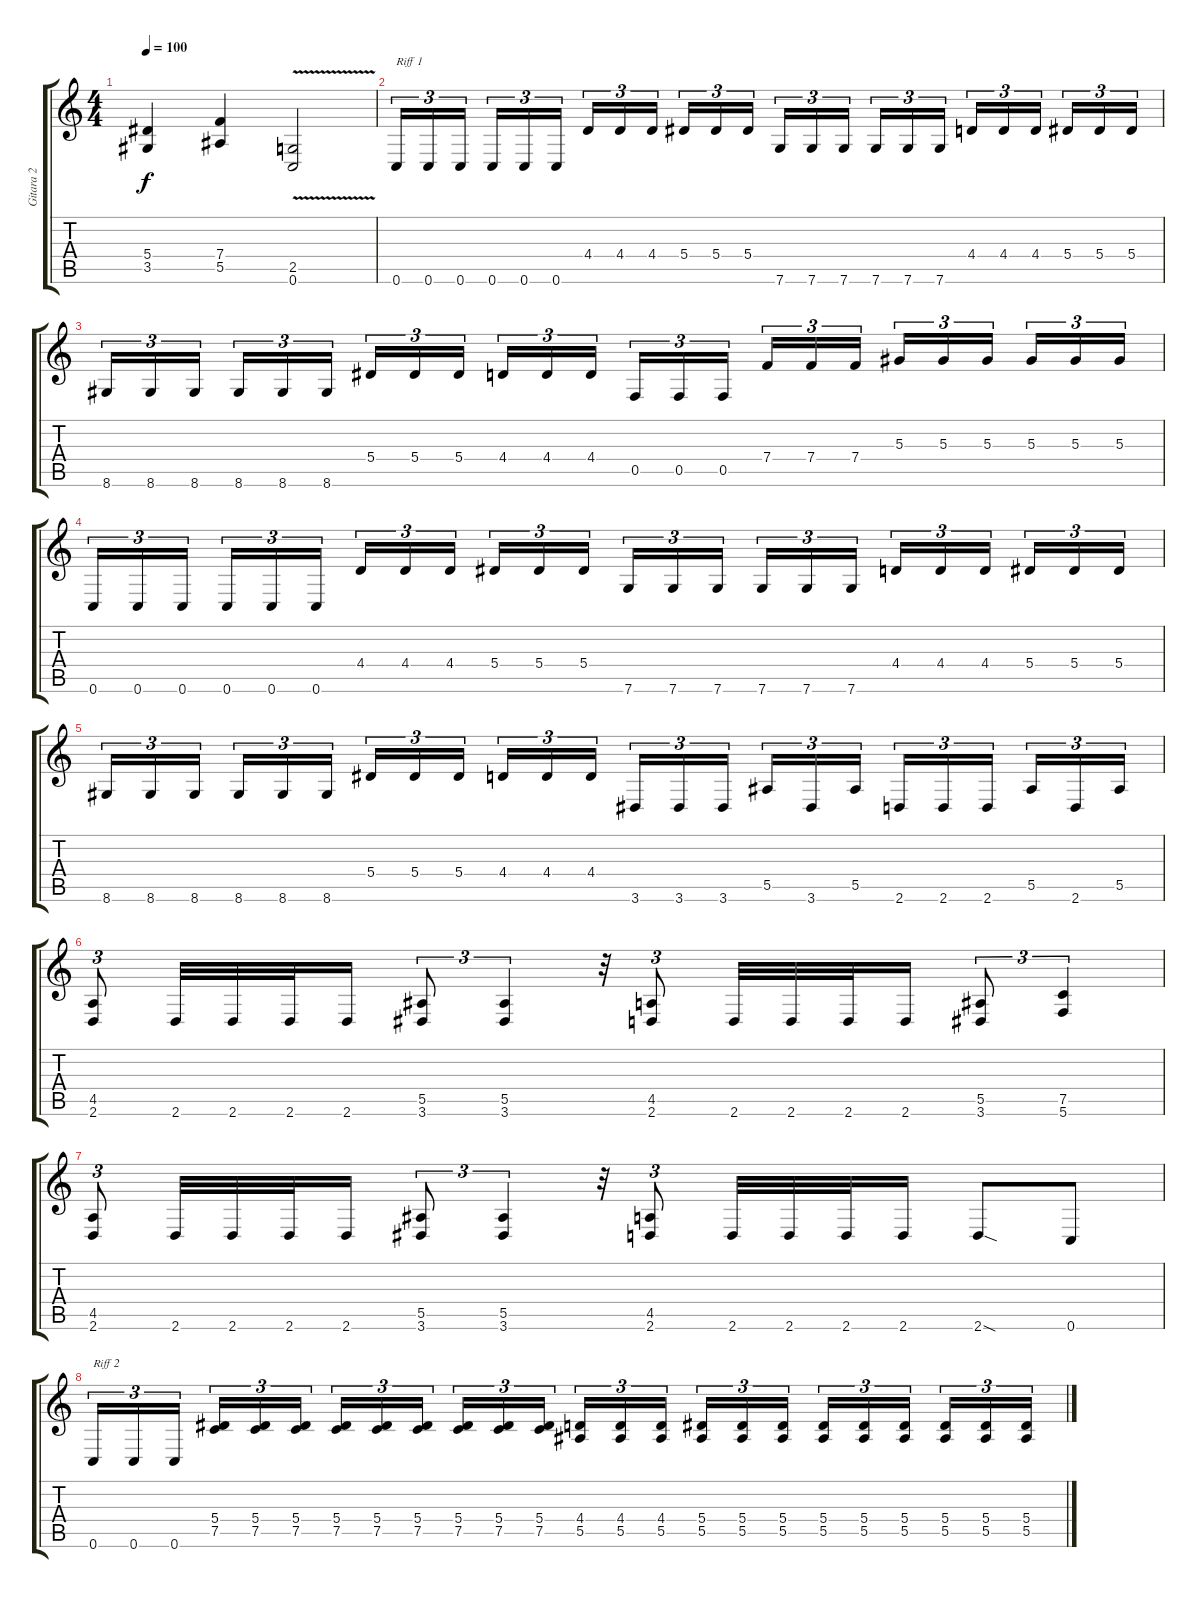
\track ("Gitara 2" "Gitara 2") {instrument overdrivenguitar}
\staff {score tabs}
\tuning (C4 G3 Eb3 Bb2 F2 C2) {hide}
\ts (4 4)
\tempo 100
\clef g2
\ks c
(5.4 3.5).4{dy f} (7.4 5.5).4 (2.5{v} 0.6).2 |
0.6.16{tu (3 2) txt "Riff 1"} 0.6.16{tu (3 2)} 0.6.16{tu (3 2)} 0.6.16{tu (3 2)} 0.6.16{tu (3 2)} 0.6.16{tu (3 2)} 4.4.16{tu (3 2)} 4.4.16{tu (3 2)} 4.4.16{tu (3 2)} 5.4.16{tu (3 2)} 5.4.16{tu (3 2)} 5.4.16{tu (3 2)} 7.6.16{tu (3 2)} 7.6.16{tu (3 2)} 7.6.16{tu (3 2)} 7.6.16{tu (3 2)} 7.6.16{tu (3 2)} 7.6.16{tu (3 2)} 4.4.16{tu (3 2)} 4.4.16{tu (3 2)} 4.4.16{tu (3 2)} 5.4.16{tu (3 2)} 5.4.16{tu (3 2)} 5.4.16{tu (3 2)} |
8.6.16{tu (3 2)} 8.6.16{tu (3 2)} 8.6.16{tu (3 2)} 8.6.16{tu (3 2)} 8.6.16{tu (3 2)} 8.6.16{tu (3 2)} 5.4.16{tu (3 2)} 5.4.16{tu (3 2)} 5.4.16{tu (3 2)} 4.4.16{tu (3 2)} 4.4.16{tu (3 2)} 4.4.16{tu (3 2)} 0.5.16{tu (3 2)} 0.5.16{tu (3 2)} 0.5.16{tu (3 2)} 7.4.16{tu (3 2)} 7.4.16{tu (3 2)} 7.4.16{tu (3 2)} 5.3.16{tu (3 2)} 5.3.16{tu (3 2)} 5.3.16{tu (3 2)} 5.3.16{tu (3 2)} 5.3.16{tu (3 2)} 5.3.16{tu (3 2)} |
0.6.16{tu (3 2)} 0.6.16{tu (3 2)} 0.6.16{tu (3 2)} 0.6.16{tu (3 2)} 0.6.16{tu (3 2)} 0.6.16{tu (3 2)} 4.4.16{tu (3 2)} 4.4.16{tu (3 2)} 4.4.16{tu (3 2)} 5.4.16{tu (3 2)} 5.4.16{tu (3 2)} 5.4.16{tu (3 2)} 7.6.16{tu (3 2)} 7.6.16{tu (3 2)} 7.6.16{tu (3 2)} 7.6.16{tu (3 2)} 7.6.16{tu (3 2)} 7.6.16{tu (3 2)} 4.4.16{tu (3 2)} 4.4.16{tu (3 2)} 4.4.16{tu (3 2)} 5.4.16{tu (3 2)} 5.4.16{tu (3 2)} 5.4.16{tu (3 2)} |
8.6.16{tu (3 2)} 8.6.16{tu (3 2)} 8.6.16{tu (3 2)} 8.6.16{tu (3 2)} 8.6.16{tu (3 2)} 8.6.16{tu (3 2)} 5.4.16{tu (3 2)} 5.4.16{tu (3 2)} 5.4.16{tu (3 2)} 4.4.16{tu (3 2)} 4.4.16{tu (3 2)} 4.4.16{tu (3 2)} 3.6.16{tu (3 2)} 3.6.16{tu (3 2)} 3.6.16{tu (3 2)} 5.5.16{tu (3 2)} 3.6.16{tu (3 2)} 5.5.16{tu (3 2)} 2.6.16{tu (3 2)} 2.6.16{tu (3 2)} 2.6.16{tu (3 2)} 5.5.16{tu (3 2)} 2.6.16{tu (3 2)} 5.5.16{tu (3 2)} |
(4.5 2.6).8{tu (3 2) volume 11} 2.6.32 2.6.32 2.6.32 2.6.16 (5.5 3.6).8{tu (3 2)} (5.5 3.6).4{tu (3 2)} r.32{tu (3 2)} (4.5 2.6).8{tu (3 2)} 2.6.32 2.6.32 2.6.32 2.6.16 (5.5 3.6).8{tu (3 2)} (7.5 5.6).4{tu (3 2)} |
(4.5 2.6).8{tu (3 2)} 2.6.32 2.6.32 2.6.32 2.6.16 (5.5 3.6).8{tu (3 2)} (5.5 3.6).4{tu (3 2)} r.32{tu (3 2)} (4.5 2.6).8{tu (3 2)} 2.6.32 2.6.32 2.6.32 2.6.16 2.6{sod}.8 0.6.8 |
0.6.16{tu (3 2) txt "Riff 2"} 0.6.16{tu (3 2)} 0.6.16{tu (3 2)} (5.4 7.5).16{tu (3 2)} (5.4 7.5).16{tu (3 2)} (5.4 7.5).16{tu (3 2)} (5.4 7.5).16{tu (3 2)} (5.4 7.5).16{tu (3 2)} (5.4 7.5).16{tu (3 2)} (5.4 7.5).16{tu (3 2)} (5.4 7.5).16{tu (3 2)} (5.4 7.5).16{tu (3 2)} (4.4 5.5).16{tu (3 2)} (4.4 5.5).16{tu (3 2)} (4.4 5.5).16{tu (3 2)} (5.4 5.5).16{tu (3 2)} (5.4 5.5).16{tu (3 2)} (5.4 5.5).16{tu (3 2)} (5.4 5.5).16{tu (3 2)} (5.4 5.5).16{tu (3 2)} (5.4 5.5).16{tu (3 2)} (5.4 5.5).16{tu (3 2)} (5.4 5.5).16{tu (3 2)} (5.4 5.5).16{tu (3 2)}
